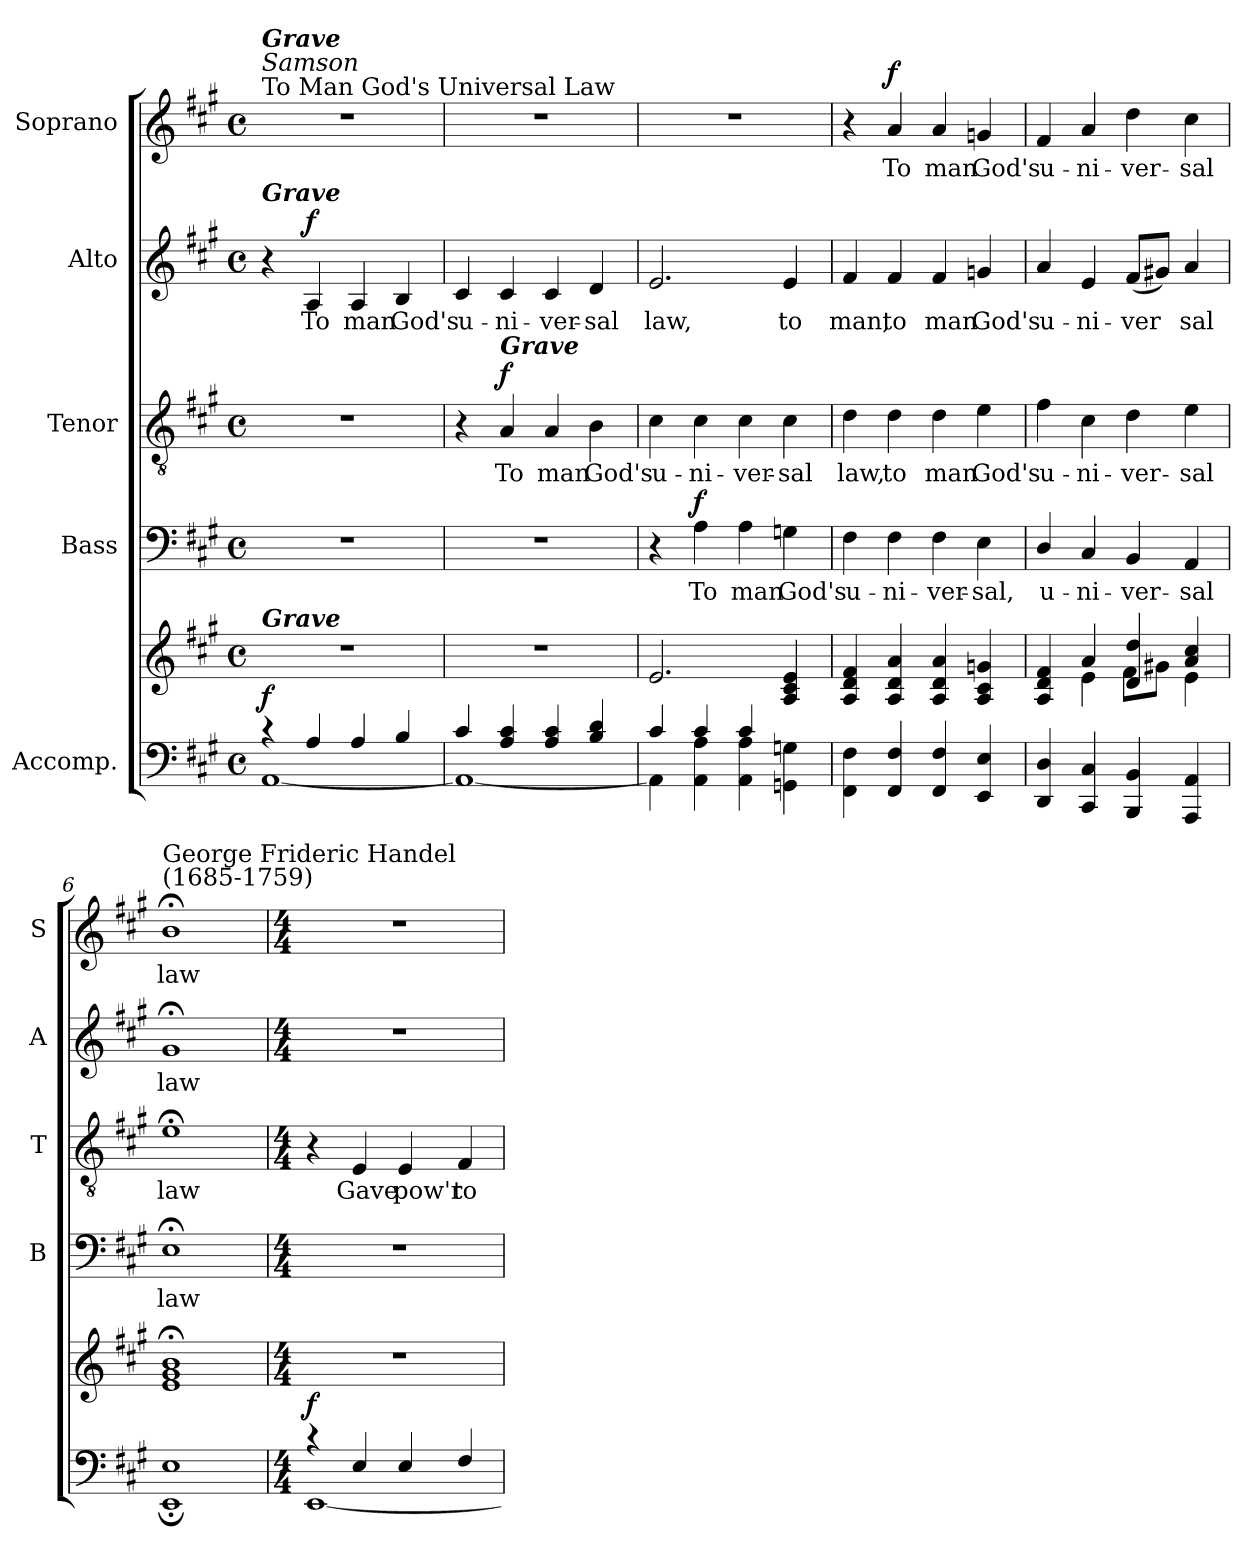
**kern	**kern	**dynam	**kern	**text	**dynam	**kern	**text	**dynam	**kern	**text	**dynam	**kern	**text	**dynam
*part5	*part5	*part5	*part4	*part4	*part4	*part3	*part3	*part3	*part2	*part2	*part2	*part1	*part1	*part1
*staff6	*staff5	*staff5/6	*staff4	*staff4	*staff4	*staff3	*staff3	*staff3	*staff2	*staff2	*staff2	*staff1	*staff1	*staff1
*I"Accomp.	*	*	*I"Bass	*	*	*I"Tenor	*	*	*I"Alto	*	*	*I"Soprano	*	*
*	*	*	*I'B	*	*	*I'T	*	*	*I'A	*	*	*I'S	*	*
*clefF4	*clefG2	*	*clefF4	*	*	*clefGv2	*	*	*clefG2	*	*	*clefG2	*	*
*k[f#c#g#]	*k[f#c#g#]	*	*k[f#c#g#]	*	*	*k[f#c#g#]	*	*	*k[f#c#g#]	*	*	*k[f#c#g#]	*	*
*A:	*A:	*	*A:	*	*	*A:	*	*	*A:	*	*	*A:	*	*
*M4/4	*M4/4	*	*M4/4	*	*	*M4/4	*	*	*M4/4	*	*	*M4/4	*	*
*met(c)	*met(c)	*	*met(c)	*	*	*met(c)	*	*	*met(c)	*	*	*met(c)	*	*
=1	=1	=1	=1	=1	=1	=1	=1	=1	=1	=1	=1	=1	=1	=1
*^	*^	*	*	*	*	*	*	*	*	*	*	*	*	*
!	!	!	!	!	!	!	!	!	!	!	!	!	!	!LO:TX:a:t=To Man God's Universal Law	!	!
!	!	!	!	!	!	!	!	!	!	!	!	!	!	!LO:TX:a:i:t=Samson	!	!
!	!	!	!	!	!	!	!	!	!	!	!	!	!	!LO:TX:a:Bi:t=Grave	!	!
!	!	!	!	!	!	!	!	!	!	!	!LO:TX:a:Bi:t=Grave	!	!	!	!	!
!	!	!LO:TX:a:Bi:t=Grave	!	!	!	!	!	!	!	!	!	!	!	!	!	!
!	!	!	!	!LO:DY:a=2	!	!	!	!	!	!	!	!	!	!	!	!
4rc	[<1AA	1r	2ryy	f	1r	.	.	1r	.	.	4r	.	.	1r	.	.
!	!	!	!	!	!	!	!	!	!	!	!	!LO:LY:b	!LO:DY:b	!	!	!
4A/	.	.	.	.	.	.	.	.	.	.	4A/	To	f	.	.	.
!	!	!	!	!	!	!	!	!	!	!	!	!LO:LY:b	!	!	!	!
4A/	.	.	2ryy	.	.	.	.	.	.	.	4A/	man	.	.	.	.
!	!	!	!	!	!	!	!	!	!	!	!	!LO:LY:b	!	!	!	!
4B/	.	.	.	.	.	.	.	.	.	.	4B/	God's	.	.	.	.
=2	=2	=2	=2	=2	=2	=2	=2	=2	=2	=2	=2	=2	=2	=2	=2	=2
!	!	!	!	!	!	!	!	!	!	!	!	!LO:LY:b	!	!	!	!
4c#/	1AA_	1r	2ryy	.	1r	.	.	4r	.	.	4c#/	u-	.	1r	.	.
!	!	!	!	!	!	!	!	!LO:TX:a:Bi:t=Grave	!	!	!	!	!	!	!	!
!	!	!	!	!	!	!	!	!	!LO:LY:b	!LO:DY:b	!	!LO:LY:b	!	!	!	!
4A/ 4c#/	.	.	.	.	.	.	.	4A/	To	f	4c#/	-ni-	.	.	.	.
!	!	!	!	!	!	!	!	!	!LO:LY:b	!	!	!LO:LY:b	!	!	!	!
4A/ 4c#/	.	.	2ryy	.	.	.	.	4A/	man	.	4c#/	-ver-	.	.	.	.
!	!	!	!	!	!	!	!	!	!LO:LY:b	!	!	!LO:LY:b	!	!	!	!
4B/ 4d/	.	.	.	.	.	.	.	4B\	God's	.	4d/	-sal	.	.	.	.
=3	=3	=3	=3	=3	=3	=3	=3	=3	=3	=3	=3	=3	=3	=3	=3	=3
!	!	!	!	!	!	!	!	!	!LO:LY:b	!	!	!LO:LY:b	!	!	!	!
4c#/	4AA\]	2.e/	2ryy	.	4r	.	.	4c#\	u-	.	2.e/	law,	.	1r	.	.
!	!	!	!	!	!	!LO:LY:b	!LO:DY:b	!	!LO:LY:b	!	!	!	!	!	!	!
4c#/	4AA\ 4A\	.	.	.	4A\	To	f	4c#\	-ni-	.	.	.	.	.	.	.
!	!	!	!	!	!	!LO:LY:b	!	!	!LO:LY:b	!	!	!	!	!	!	!
4c#/	4AA\ 4A\	.	2ryy	.	4A\	man	.	4c#\	-ver-	.	.	.	.	.	.	.
!	!	!	!	!	!	!LO:LY:b	!	!	!LO:LY:b	!	!	!LO:LY:b	!	!	!	!
4GGn\ 4Gn\	4ryy	4A/ 4c#/ 4e/	.	.	4Gn\	God's	.	4c#\	-sal	.	4e/	to	.	.	.	.
=4	=4	=4	=4	=4	=4	=4	=4	=4	=4	=4	=4	=4	=4	=4	=4	=4
!	!	!	!	!	!	!LO:LY:b	!	!	!LO:LY:b	!	!	!LO:LY:b	!	!	!	!
4FF#\ 4F#\	2ryy	4A/ 4d/ 4f#/	2ryy	.	4F#\	u-	.	4d\	law,	.	4f#/	man,	.	4r	.	.
!	!	!	!	!	!	!LO:LY:b	!	!	!LO:LY:b	!	!	!LO:LY:b	!	!	!LO:LY:b	!LO:DY:b
4FF#/ 4F#/	.	4A/ 4d/ 4a/	.	.	4F#\	-ni-	.	4d\	to	.	4f#/	to	.	4a/	To	f
!	!	!	!	!	!	!LO:LY:b	!	!	!LO:LY:b	!	!	!LO:LY:b	!	!	!LO:LY:b	!
4FF#/ 4F#/	2ryy	4A/ 4d/ 4a/	2ryy	.	4F#\	-ver-	.	4d\	man	.	4f#/	man	.	4a/	man	.
!	!	!	!	!	!	!LO:LY:b	!	!	!LO:LY:b	!	!	!LO:LY:b	!	!	!LO:LY:b	!
4EE/ 4E/	.	4A/ 4c#/ 4gn/	.	.	4E\	-sal,	.	4e\	God's	.	4gn/	God's	.	4gn/	God's	.
=5	=5	=5	=5	=5	=5	=5	=5	=5	=5	=5	=5	=5	=5	=5	=5	=5
!	!	!	!	!	!	!LO:LY:b	!	!	!LO:LY:b	!	!	!LO:LY:b	!	!	!LO:LY:b	!
4DD/ 4D/	2ryy	4A/ 4d/ 4f#/	4ryy	.	4D/	u-	.	4f#\	u-	.	4a/	u-	.	4f#/	u-	.
!	!	!	!	!	!	!LO:LY:b	!	!	!LO:LY:b	!	!	!LO:LY:b	!	!	!LO:LY:b	!
4CC#/ 4C#/	.	4a/	4e\	.	4C#/	-ni-	.	4c#\	-ni-	.	4e/	-ni-	.	4a/	-ni-	.
!	!	!	!	!	!	!LO:LY:b	!	!	!LO:LY:b	!	!	!LO:LY:b	!	!	!LO:LY:b	!
4BBB/ 4BB/	2ryy	4d/ 4dd/	8f#\L	.	4BB/	-ver-	.	4d\	-ver-	.	(<8f#/L	-ver­	.	4dd\	-ver-	.
.	.	.	8g#X\J	.	.	.	.	.	.	.	8g#X/J)	.	.	.	.	.
!	!	!	!	!	!	!LO:LY:b	!	!	!LO:LY:b	!	!	!LO:LY:b	!	!	!LO:LY:b	!
4AAA/ 4AA/	.	4a/ 4cc#/	4e\	.	4AA/	-sal	.	4e\	-sal	.	4a/	sal	.	4cc#\	-sal	.
=6	=6	=6	=6	=6	=6	=6	=6	=6	=6	=6	=6	=6	=6	=6	=6	=6
!	!	!	!	!	!	!	!	!	!	!	!	!	!	!LO:TX:a:t=George Frideric Handel\n(1685-1759)	!	!
!	!	!	!	!	!	!LO:LY:b	!	!	!LO:LY:b	!	!	!LO:LY:b	!	!	!LO:LY:b	!
1E	1EE;	1b;<	1e 1g#	.	1E;<	law	.	1e;<	law	.	1g#;	law	.	1b;<	law	.
!!LO:LB:g=z
=7	=7	=7	=7	=7	=7	=7	=7	=7	=7	=7	=7	=7	=7	=7	=7	=7
*M4/4	*	*M4/4	*	*	*M4/4	*	*	*M4/4	*	*	*M4/4	*	*	*M4/4	*	*
!	!	!	!	!LO:DY:a=2	!	!	!	!	!	!	!	!	!	!	!	!
4rc	[<1EE	1r	2ryy	f	1r	.	.	4r	.	.	1r	.	.	1r	.	.
!	!	!	!	!	!	!	!	!	!LO:LY:b	!	!	!	!	!	!	!
4E/	.	.	.	.	.	.	.	4E/	Gave	.	.	.	.	.	.	.
!	!	!	!	!	!	!	!	!	!LO:LY:b	!	!	!	!	!	!	!
4E/	.	.	2ryy	.	.	.	.	4E/	pow'r	.	.	.	.	.	.	.
!	!	!	!	!	!	!	!	!	!LO:LY:b	!	!	!	!	!	!	!
4F#/	.	.	.	.	.	.	.	4F#/	to	.	.	.	.	.	.	.
*v	*v	*	*	*	*	*	*	*	*	*	*	*	*	*	*	*
*	*v	*v	*	*	*	*	*	*	*	*	*	*	*	*	*
=	=	=	=	=	=	=	=	=	=	=	=	=	=	=
*-	*-	*-	*-	*-	*-	*-	*-	*-	*-	*-	*-	*-	*-	*-
